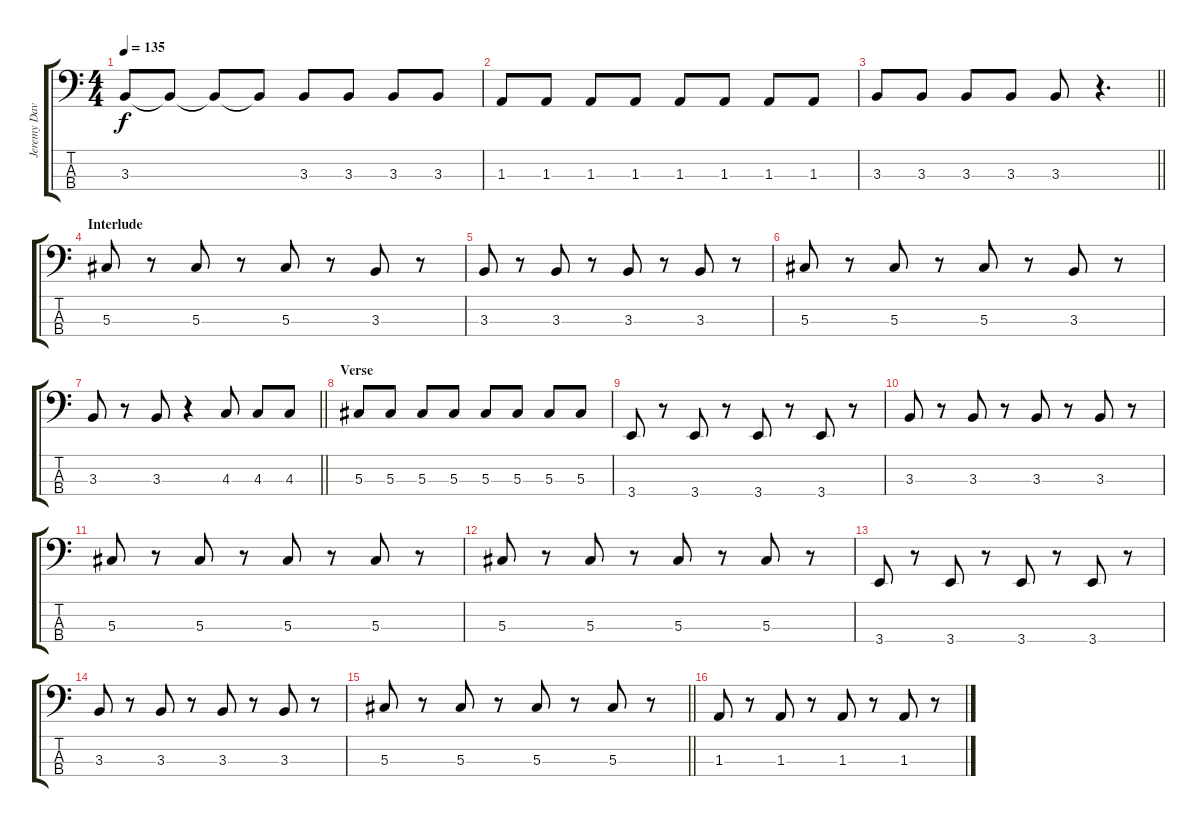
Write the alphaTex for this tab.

\track ("Jeremy Davis" "Jeremy Dav") {instrument electricbassfinger}
\staff {score tabs}
\tuning (Gb2 Db2 Ab1 Db1) {hide}
\ts (4 4)
\tempo 135
\clef f4
\ks c
3.3{t}.8{dy f} 3.3{t}.8 3.3{t}.8 3.3{t}.8 3.3.8 3.3.8 3.3.8 3.3.8 |
1.3.8 1.3.8 1.3.8 1.3.8 1.3.8 1.3.8 1.3.8 1.3.8 |
\barLineRight lightlight
3.3.8 3.3.8 3.3.8 3.3.8 3.3.8 r.4{d} |
\section ("" "Interlude")
5.3.8 r.8 5.3.8 r.8 5.3.8 r.8 3.3.8 r.8 |
3.3.8 r.8 3.3.8 r.8 3.3.8 r.8 3.3.8 r.8 |
5.3.8 r.8 5.3.8 r.8 5.3.8 r.8 3.3.8 r.8 |
\barLineRight lightlight
3.3.8 r.8 3.3.8 r.4 4.3.8 4.3.8 4.3.8 |
\section ("" "Verse")
5.3.8 5.3.8 5.3.8 5.3.8 5.3.8 5.3.8 5.3.8 5.3.8 |
3.4.8 r.8 3.4.8 r.8 3.4.8 r.8 3.4.8 r.8 |
3.3.8 r.8 3.3.8 r.8 3.3.8 r.8 3.3.8 r.8 |
5.3.8 r.8 5.3.8 r.8 5.3.8 r.8 5.3.8 r.8 |
5.3.8 r.8 5.3.8 r.8 5.3.8 r.8 5.3.8 r.8 |
3.4.8 r.8 3.4.8 r.8 3.4.8 r.8 3.4.8 r.8 |
3.3.8 r.8 3.3.8 r.8 3.3.8 r.8 3.3.8 r.8 |
\barLineRight lightlight
5.3.8 r.8 5.3.8 r.8 5.3.8 r.8 5.3.8 r.8 |
1.3.8 r.8 1.3.8 r.8 1.3.8 r.8 1.3.8 r.8
